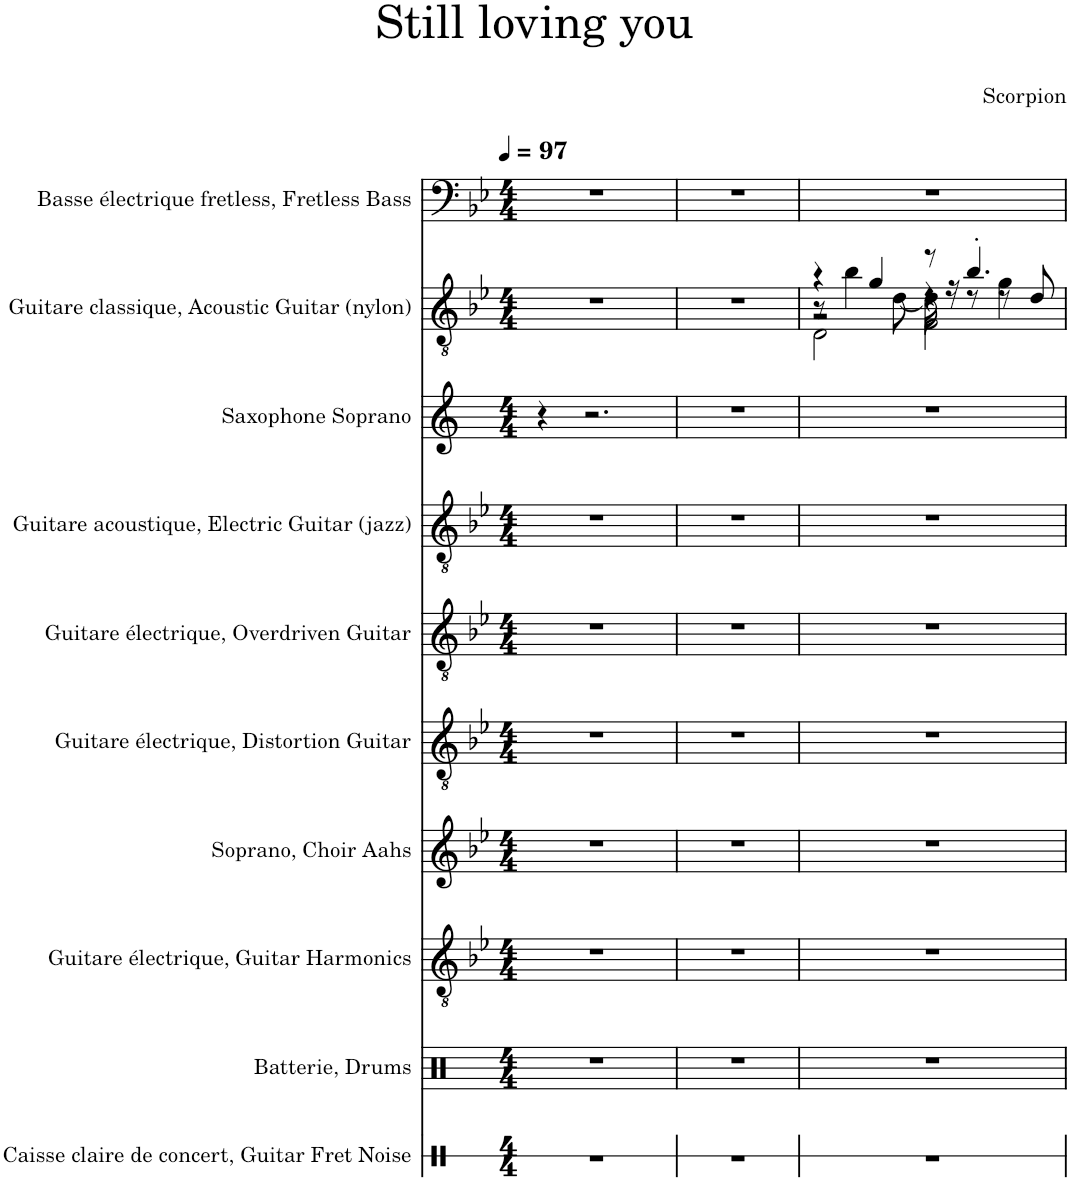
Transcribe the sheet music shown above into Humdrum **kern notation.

**kern	**kern	**kern	**kern	**kern	**kern	**kern	**kern	**kern	**kern
*part10	*part9	*part8	*part7	*part6	*part5	*part4	*part3	*part2	*part1
*staff10	*staff9	*staff8	*staff7	*staff6	*staff5	*staff4	*staff3	*staff2	*staff1
*I"Caisse claire de concert, Guitar Fret Noise	*I"Batterie, Drums	*I"Guitare électrique, Guitar Harmonics	*I"Soprano, Choir Aahs	*I"Guitare électrique, Distortion Guitar	*I"Guitare électrique, Overdriven Guitar	*I"Guitare acoustique, Electric Guitar (jazz)	*I"Saxophone Soprano	*I"Guitare classique, Acoustic Guitar (nylon)	*I"Basse électrique fretless, Fretless Bass
*I'C.C. Con.	*I'Bat.	*I'Guit. El.	*I'S.	*I'Guit. El.	*I'Guit. El.	*I'Guit.	*I'Sax. S.	*I'Guit.	*I'B. él. Frtl.
*stria1	*	*	*	*	*	*	*	*	*
*clefX	*clefX	*clefGv2	*clefG2	*clefGv2	*clefGv2	*clefGv2	*clefG2	*clefGv2	*clefF4
*	*	*	*	*	*	*	*Trd1c2	*	*Trd7c12
*k[b-e-]	*k[]	*k[b-e-]	*k[b-e-]	*k[b-e-]	*k[b-e-]	*k[b-e-]	*k[]	*k[b-e-]	*k[b-e-]
*M4/4	*M4/4	*M4/4	*M4/4	*M4/4	*M4/4	*M4/4	*M4/4	*M4/4	*M4/4
*MM97	*MM97	*MM97	*MM97	*MM97	*MM97	*MM97	*MM97	*MM97	*MM97
=1	=1	=1	=1	=1	=1	=1	=1	=1	=1
1r	1r	1r	1r	1r	1r	1r	4r	1r	1r
.	.	.	.	.	.	.	2.r	.	.
=2	=2	=2	=2	=2	=2	=2	=2	=2	=2
1r	1r	1r	1r	1r	1r	1r	1r	1r	1r
=3	=3	=3	=3	=3	=3	=3	=3	=3	=3
*	*	*	*	*	*	*	*	*^	*
*	*	*	*	*	*	*	*	*	*^	*
*	*	*	*	*	*	*	*	*	*	*^	*
1r	1r	1r	1r	1r	1r	1r	1r	4r	8r	2r	2D\	1r
.	.	.	.	.	.	.	.	.	4b-\	.	.	.
.	.	.	.	.	.	.	.	4g/	.	.	.	.
.	.	.	.	.	.	.	.	.	[8d\	.	.	.
.	.	.	.	.	.	.	.	8r	16d\]	4r	2F\	.
.	.	.	.	.	.	.	.	.	16r	.	.	.
.	.	.	.	.	.	.	.	4.b-'/	8r	.	.	.
.	.	.	.	.	.	.	.	.	4g\	8r	.	.
.	.	.	.	.	.	.	.	.	.	8d/	.	.
*	*	*	*	*	*	*	*	*v	*v	*v	*v	*
=	=	=	=	=	=	=	=	=	=
*-	*-	*-	*-	*-	*-	*-	*-	*-	*-
